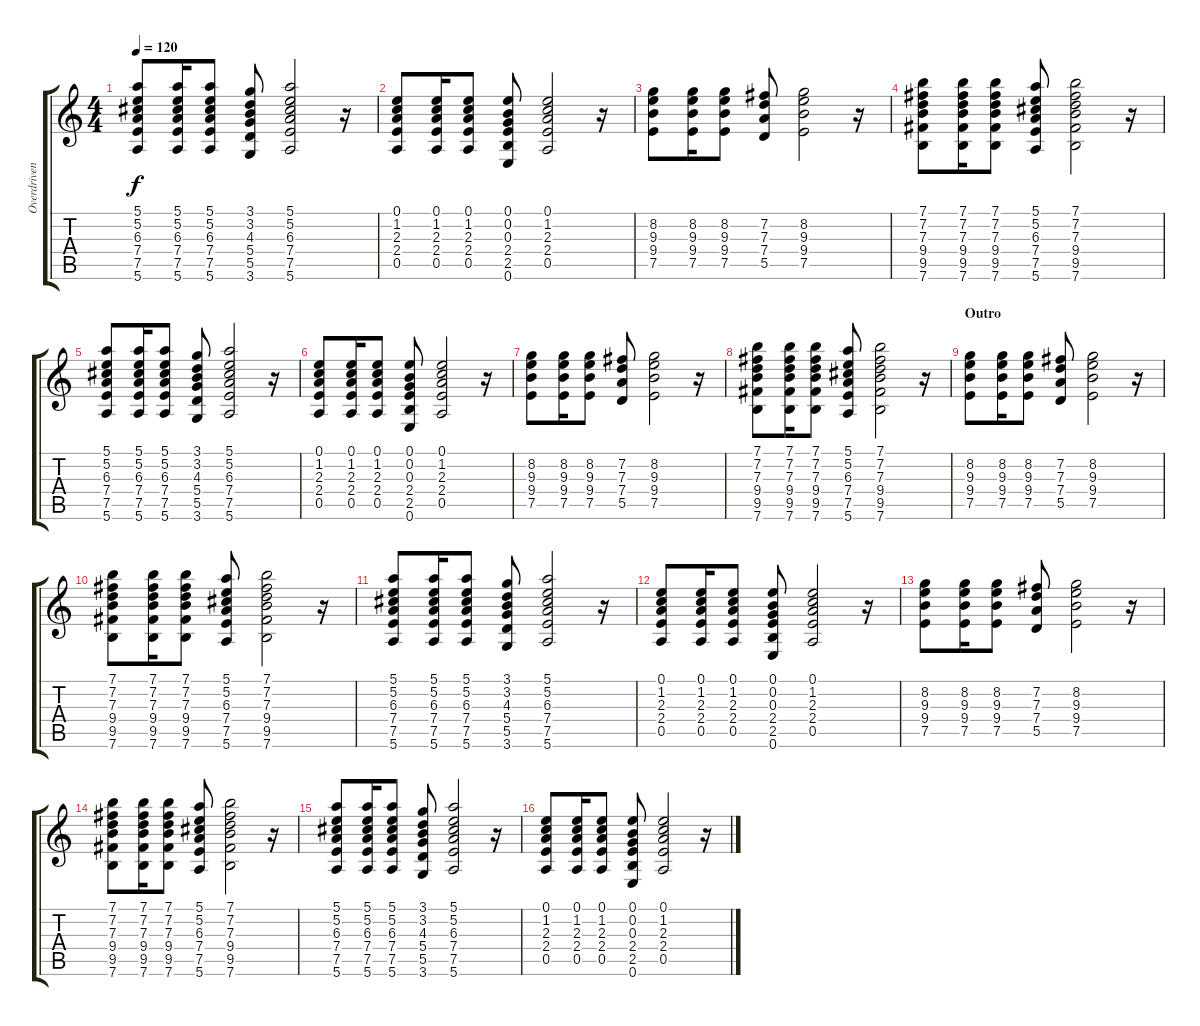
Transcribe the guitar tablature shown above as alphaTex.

\track ("Overdriven Guitar" "Overdriven") {instrument overdrivenguitar}
\staff {score tabs}
\tuning (E4 B3 G3 D3 A2 E2) {hide}
\ts (4 4)
\tempo 120
\clef g2
\ks c
(5.1 5.2 6.3 7.4 7.5 5.6).8{dy f} (5.1 5.2 6.3 7.4 7.5 5.6).16 (5.1 5.2 6.3 7.4 7.5 5.6).8 (3.1 3.2 4.3 5.4 5.5 3.6).8 (5.1 5.2 6.3 7.4 7.5 5.6).2 r.16 |
(0.1 1.2 2.3 2.4 0.5).8 (0.1 1.2 2.3 2.4 0.5).16 (0.1 1.2 2.3 2.4 0.5).8 (0.1 0.2 0.3 2.4 2.5 0.6).8 (0.1 1.2 2.3 2.4 0.5).2 r.16 |
(8.2 9.3 9.4 7.5).8 (8.2 9.3 9.4 7.5).16 (8.2 9.3 9.4 7.5).8 (7.2 7.3 7.4 5.5).8 (8.2 9.3 9.4 7.5).2 r.16 |
(7.1 7.2 7.3 9.4 9.5 7.6).8 (7.1 7.2 7.3 9.4 9.5 7.6).16 (7.1 7.2 7.3 9.4 9.5 7.6).8 (5.1 5.2 6.3 7.4 7.5 5.6).8 (7.1 7.2 7.3 9.4 9.5 7.6).2 r.16 |
(5.1 5.2 6.3 7.4 7.5 5.6).8 (5.1 5.2 6.3 7.4 7.5 5.6).16 (5.1 5.2 6.3 7.4 7.5 5.6).8 (3.1 3.2 4.3 5.4 5.5 3.6).8 (5.1 5.2 6.3 7.4 7.5 5.6).2 r.16 |
(0.1 1.2 2.3 2.4 0.5).8 (0.1 1.2 2.3 2.4 0.5).16 (0.1 1.2 2.3 2.4 0.5).8 (0.1 0.2 0.3 2.4 2.5 0.6).8 (0.1 1.2 2.3 2.4 0.5).2 r.16 |
(8.2 9.3 9.4 7.5).8 (8.2 9.3 9.4 7.5).16 (8.2 9.3 9.4 7.5).8 (7.2 7.3 7.4 5.5).8 (8.2 9.3 9.4 7.5).2 r.16 |
(7.1 7.2 7.3 9.4 9.5 7.6).8{volume 10} (7.1 7.2 7.3 9.4 9.5 7.6).16 (7.1 7.2 7.3 9.4 9.5 7.6).8 (5.1 5.2 6.3 7.4 7.5 5.6).8 (7.1 7.2 7.3 9.4 9.5 7.6).2 r.16 |
\section ("" "Outro")
(8.2 9.3 9.4 7.5).8 (8.2 9.3 9.4 7.5).16 (8.2 9.3 9.4 7.5).8 (7.2 7.3 7.4 5.5).8 (8.2 9.3 9.4 7.5).2 r.16 |
(7.1 7.2 7.3 9.4 9.5 7.6).8 (7.1 7.2 7.3 9.4 9.5 7.6).16 (7.1 7.2 7.3 9.4 9.5 7.6).8 (5.1 5.2 6.3 7.4 7.5 5.6).8 (7.1 7.2 7.3 9.4 9.5 7.6).2 r.16 |
(5.1 5.2 6.3 7.4 7.5 5.6).8 (5.1 5.2 6.3 7.4 7.5 5.6).16 (5.1 5.2 6.3 7.4 7.5 5.6).8 (3.1 3.2 4.3 5.4 5.5 3.6).8 (5.1 5.2 6.3 7.4 7.5 5.6).2 r.16 |
(0.1 1.2 2.3 2.4 0.5).8 (0.1 1.2 2.3 2.4 0.5).16 (0.1 1.2 2.3 2.4 0.5).8 (0.1 0.2 0.3 2.4 2.5 0.6).8 (0.1 1.2 2.3 2.4 0.5).2 r.16 |
(8.2 9.3 9.4 7.5).8 (8.2 9.3 9.4 7.5).16 (8.2 9.3 9.4 7.5).8 (7.2 7.3 7.4 5.5).8 (8.2 9.3 9.4 7.5).2 r.16 |
(7.1 7.2 7.3 9.4 9.5 7.6).8 (7.1 7.2 7.3 9.4 9.5 7.6).16 (7.1 7.2 7.3 9.4 9.5 7.6).8 (5.1 5.2 6.3 7.4 7.5 5.6).8 (7.1 7.2 7.3 9.4 9.5 7.6).2 r.16 |
(5.1 5.2 6.3 7.4 7.5 5.6).8 (5.1 5.2 6.3 7.4 7.5 5.6).16 (5.1 5.2 6.3 7.4 7.5 5.6).8 (3.1 3.2 4.3 5.4 5.5 3.6).8 (5.1 5.2 6.3 7.4 7.5 5.6).2 r.16 |
(0.1 1.2 2.3 2.4 0.5).8 (0.1 1.2 2.3 2.4 0.5).16 (0.1 1.2 2.3 2.4 0.5).8 (0.1 0.2 0.3 2.4 2.5 0.6).8 (0.1 1.2 2.3 2.4 0.5).2 r.16
